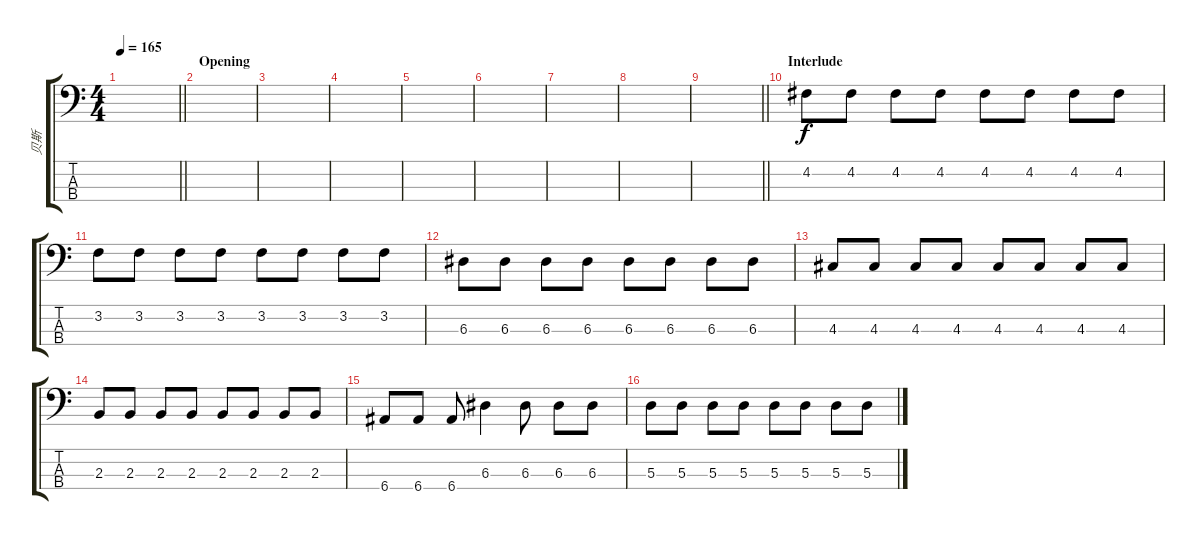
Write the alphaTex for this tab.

\track ("贝斯" "贝斯") {instrument electricbassfinger}
\staff {score tabs}
\tuning (G2 D2 A1 E1) {hide}
\ts (4 4)
\tempo 165
\clef f4
\barLineRight lightlight
\ks c
|
\section ("" "Opening")
|
|
|
|
|
|
|
\barLineRight lightlight
|
\section ("" "Interlude")
4.2.8 4.2.8 4.2.8 4.2.8 4.2.8 4.2.8 4.2.8 4.2.8 |
3.2.8 3.2.8 3.2.8 3.2.8 3.2.8 3.2.8 3.2.8 3.2.8 |
6.3.8 6.3.8 6.3.8 6.3.8 6.3.8 6.3.8 6.3.8 6.3.8 |
4.3.8 4.3.8 4.3.8 4.3.8 4.3.8 4.3.8 4.3.8 4.3.8 |
2.3.8 2.3.8 2.3.8 2.3.8 2.3.8 2.3.8 2.3.8 2.3.8 |
6.4.8 6.4.8 6.4.8 6.3.4 6.3.8 6.3.8 6.3.8 |
5.3.8 5.3.8 5.3.8 5.3.8 5.3.8 5.3.8 5.3.8 5.3.8
